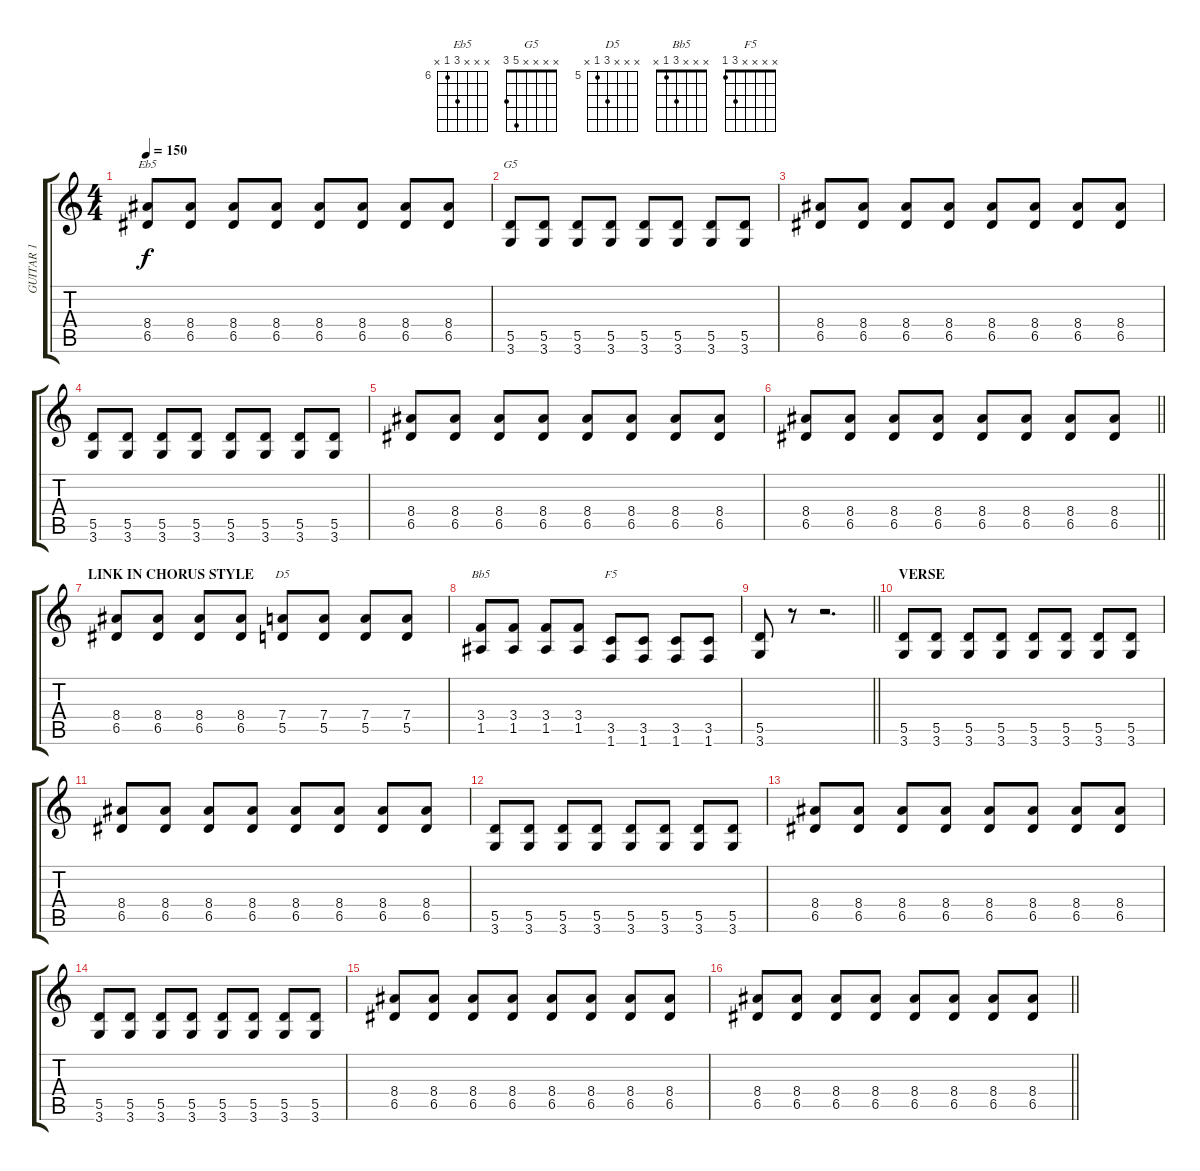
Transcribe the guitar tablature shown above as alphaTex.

\track ("GUITAR 1" "GUITAR 1") {solo instrument electricguitarclean}
\staff {score tabs}
\tuning (E4 B3 G3 D3 A2 E2) {hide}
\chord ("Eb5" x x x 8 6 x) {firstfret 6}
\chord ("G5" x x x x 5 3)
\chord ("D5" x x x 7 5 x) {firstfret 5}
\chord ("Bb5" x x x 3 1 x)
\chord ("F5" x x x x 3 1)
\ts (4 4)
\tempo 150
\clef g2
\ks c
(8.4 6.5).8{ch "Eb5" dy f} (8.4 6.5).8 (8.4 6.5).8 (8.4 6.5).8 (8.4 6.5).8 (8.4 6.5).8 (8.4 6.5).8 (8.4 6.5).8 |
(5.5 3.6).8{ch "G5"} (5.5 3.6).8 (5.5 3.6).8 (5.5 3.6).8 (5.5 3.6).8 (5.5 3.6).8 (5.5 3.6).8 (5.5 3.6).8 |
(8.4 6.5).8 (8.4 6.5).8 (8.4 6.5).8 (8.4 6.5).8 (8.4 6.5).8 (8.4 6.5).8 (8.4 6.5).8 (8.4 6.5).8 |
(5.5 3.6).8 (5.5 3.6).8 (5.5 3.6).8 (5.5 3.6).8 (5.5 3.6).8 (5.5 3.6).8 (5.5 3.6).8 (5.5 3.6).8 |
(8.4 6.5).8 (8.4 6.5).8 (8.4 6.5).8 (8.4 6.5).8 (8.4 6.5).8 (8.4 6.5).8 (8.4 6.5).8 (8.4 6.5).8 |
\barLineRight lightlight
(8.4 6.5).8 (8.4 6.5).8 (8.4 6.5).8 (8.4 6.5).8 (8.4 6.5).8 (8.4 6.5).8 (8.4 6.5).8 (8.4 6.5).8 |
\section ("" "LINK IN CHORUS STYLE ")
(8.4 6.5).8 (8.4 6.5).8 (8.4 6.5).8 (8.4 6.5).8 (7.4 5.5).8{ch "D5"} (7.4 5.5).8 (7.4 5.5).8 (7.4 5.5).8 |
(3.4 1.5).8{ch "Bb5"} (3.4 1.5).8 (3.4 1.5).8 (3.4 1.5).8 (3.5 1.6).8{ch "F5"} (3.5 1.6).8 (3.5 1.6).8 (3.5 1.6).8 |
\barLineRight lightlight
(5.5 3.6).8 r.8 r.2{d} |
\section ("" "VERSE ")
(5.5 3.6).8 (5.5 3.6).8 (5.5 3.6).8 (5.5 3.6).8 (5.5 3.6).8 (5.5 3.6).8 (5.5 3.6).8 (5.5 3.6).8 |
(8.4 6.5).8 (8.4 6.5).8 (8.4 6.5).8 (8.4 6.5).8 (8.4 6.5).8 (8.4 6.5).8 (8.4 6.5).8 (8.4 6.5).8 |
(5.5 3.6).8 (5.5 3.6).8 (5.5 3.6).8 (5.5 3.6).8 (5.5 3.6).8 (5.5 3.6).8 (5.5 3.6).8 (5.5 3.6).8 |
(8.4 6.5).8 (8.4 6.5).8 (8.4 6.5).8 (8.4 6.5).8 (8.4 6.5).8 (8.4 6.5).8 (8.4 6.5).8 (8.4 6.5).8 |
(5.5 3.6).8 (5.5 3.6).8 (5.5 3.6).8 (5.5 3.6).8 (5.5 3.6).8 (5.5 3.6).8 (5.5 3.6).8 (5.5 3.6).8 |
(8.4 6.5).8 (8.4 6.5).8 (8.4 6.5).8 (8.4 6.5).8 (8.4 6.5).8 (8.4 6.5).8 (8.4 6.5).8 (8.4 6.5).8 |
\barLineRight lightlight
(8.4 6.5).8 (8.4 6.5).8 (8.4 6.5).8 (8.4 6.5).8 (8.4 6.5).8 (8.4 6.5).8 (8.4 6.5).8 (8.4 6.5).8
